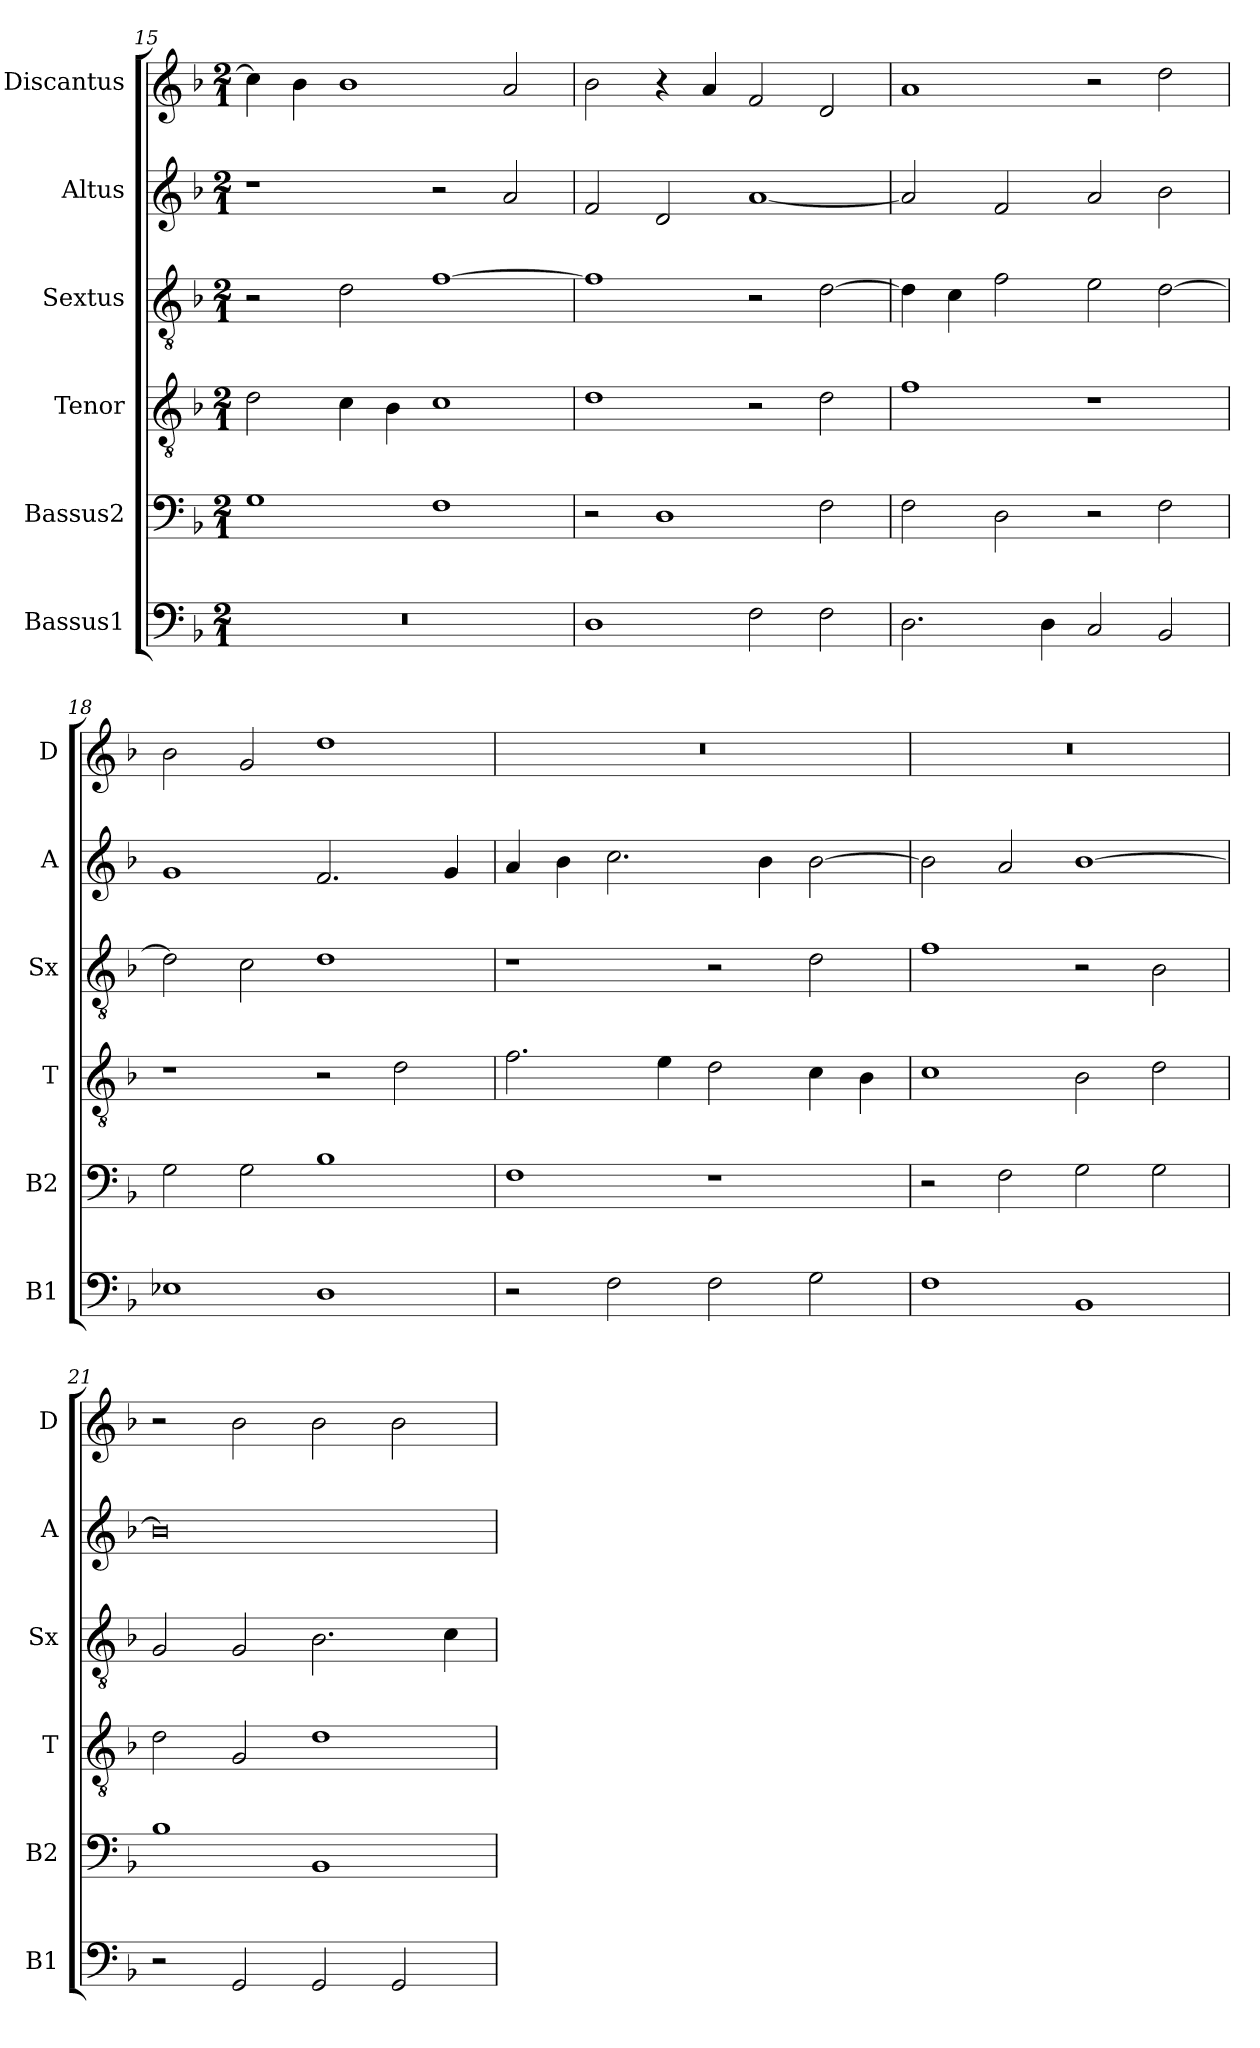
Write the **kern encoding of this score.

**kern	**kern	**kern	**kern	**kern	**kern
*part6	*part5	*part4	*part3	*part2	*part1
*staff6	*staff5	*staff4	*staff3	*staff2	*staff1
*I"Bassus1	*I"Bassus2	*I"Tenor	*I"Sextus	*I"Altus	*I"Discantus
*I'B1	*I'B2	*I'T	*I'Sx	*I'A	*I'D
*clefF4	*clefF4	*clefGv2	*clefGv2	*clefG2	*clefG2
*k[b-]	*k[b-]	*k[b-]	*k[b-]	*k[b-]	*k[b-]
*M2/1	*M2/1	*M2/1	*M2/1	*M2/1	*M2/1
=15	=15	=15	=15	=15	=15
0r	1G	2d\	2r	1r	4cc\]
.	.	.	.	.	4b-\
.	.	4c\	2d\	.	1b-
.	.	4B-\	.	.	.
.	1F	1c	[1f	2r	.
.	.	.	.	2a/	2a/
=16	=16	=16	=16	=16	=16
1D	2r	1d	1f]	2f/	2b-\
.	1D	.	.	2d/	4r
.	.	.	.	.	4a/
2F\	.	2r	2r	[1a	2f/
2F\	2F\	2d\	[2d\	.	2d/
=17	=17	=17	=17	=17	=17
2.D\	2F\	1f	4d\]	2a/]	1a
.	.	.	4c\	.	.
.	2D\	.	2f\	2f/	.
4D\	.	.	.	.	.
2C/	2r	1r	2e\	2a/	2r
2BB-/	2F\	.	[2d\	2b-\	2dd\
=18	=18	=18	=18	=18	=18
1E-X	2G\	1r	2d\]	1g	2b-\
.	2G\	.	2c\	.	2g/
1D	1B-	2r	1d	2.f/	1dd
.	.	2d\	.	.	.
.	.	.	.	4g/	.
=19	=19	=19	=19	=19	=19
2r	1F	2.f\	1r	4a/	0r
.	.	.	.	4b-\	.
2F\	.	.	.	2.cc\	.
.	.	4e\	.	.	.
2F\	1r	2d\	2r	.	.
.	.	.	.	4b-\	.
2G\	.	4c\	2d\	[2b-\	.
.	.	4B-\	.	.	.
=20	=20	=20	=20	=20	=20
1F	2r	1c	1f	2b-\]	0r
.	2F\	.	.	2a/	.
1BB-	2G\	2B-\	2r	[1b-	.
.	2G\	2d\	2B-\	.	.
=21	=21	=21	=21	=21	=21
2r	1B-	2d\	2G/	0b-]	2r
2GG/	.	2G/	2G/	.	2b-\
2GG/	1BB-	1d	2.B-\	.	2b-\
2GG/	.	.	.	.	2b-\
.	.	.	4c\	.	.
=	=	=	=	=	=
*-	*-	*-	*-	*-	*-
